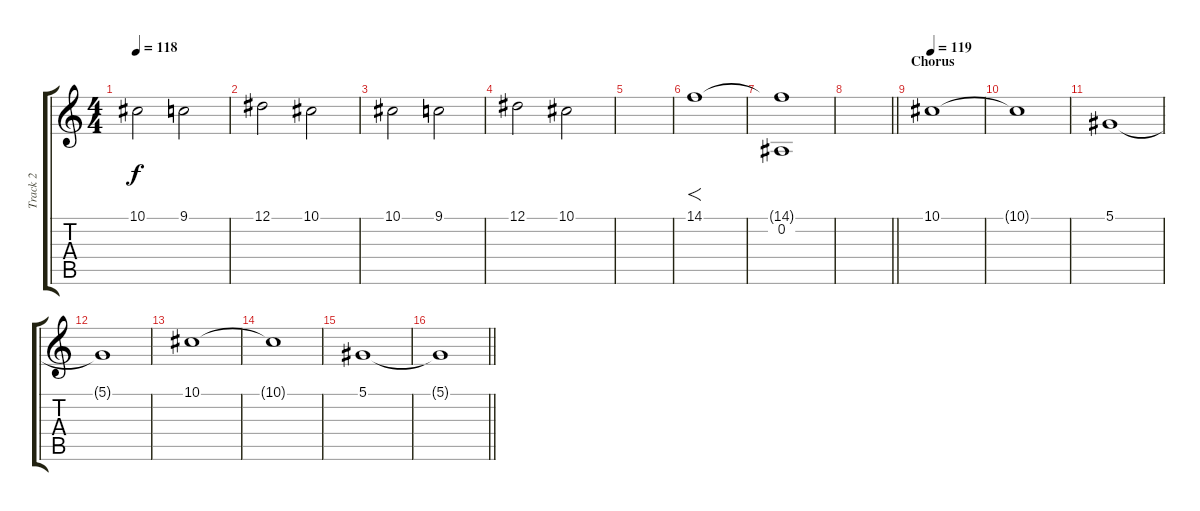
\track ("Track 2" "Track 2") {instrument violin}
\staff {score tabs}
\tuning (Eb4 Bb3 Gb3 Db3 Ab2 Db2) {hide}
\ts (4 4)
\section ("" "")
\tempo 118
\clef g2
\ks c
10.1.2{dy f} 9.1.2 |
12.1.2 10.1.2 |
10.1.2 9.1.2 |
12.1.2 10.1.2 |
|
14.1.1{f} |
(14.1{t} 0.2).1 |
\barLineRight lightlight
|
\section ("" "Chorus")
\tempo 119
10.1.1 |
10.1{t}.1 |
5.1.1 |
5.1{t}.1 |
10.1.1 |
10.1{t}.1 |
5.1.1 |
\barLineRight lightlight
5.1{t}.1
